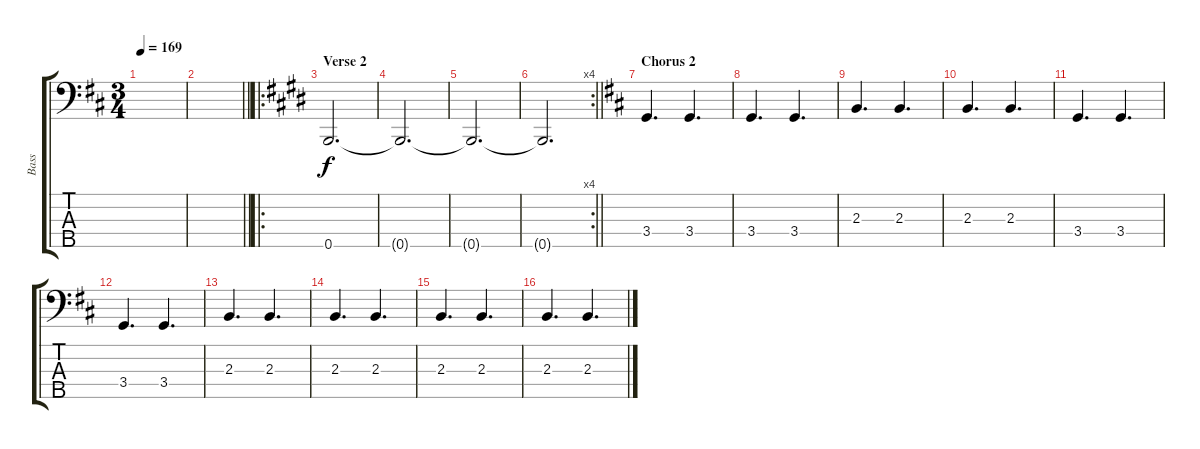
\track ("Bass" "Bass") {instrument electricbassfinger}
\staff {score tabs}
\tuning (G2 D2 A1 E1 B0) {hide}
\ts (3 4)
\tempo 169
\clef f4
\ks d
|
\barLineRight lightlight
|
\ro
\section ("" "Verse 2")
\ks e
0.5.2{d} |
0.5{t}.2{d} |
0.5{t}.2{d} |
\rc 4
\barLineRight lightlight
0.5{t}.2{d} |
\section ("" "Chorus 2")
\ks d
3.4.4{d} 3.4.4{d} |
3.4.4{d} 3.4.4{d} |
2.3.4{d} 2.3.4{d} |
2.3.4{d} 2.3.4{d} |
3.4.4{d} 3.4.4{d} |
3.4.4{d} 3.4.4{d} |
2.3.4{d} 2.3.4{d} |
2.3.4{d} 2.3.4{d} |
2.3.4{d} 2.3.4{d} |
2.3.4{d} 2.3.4{d}
